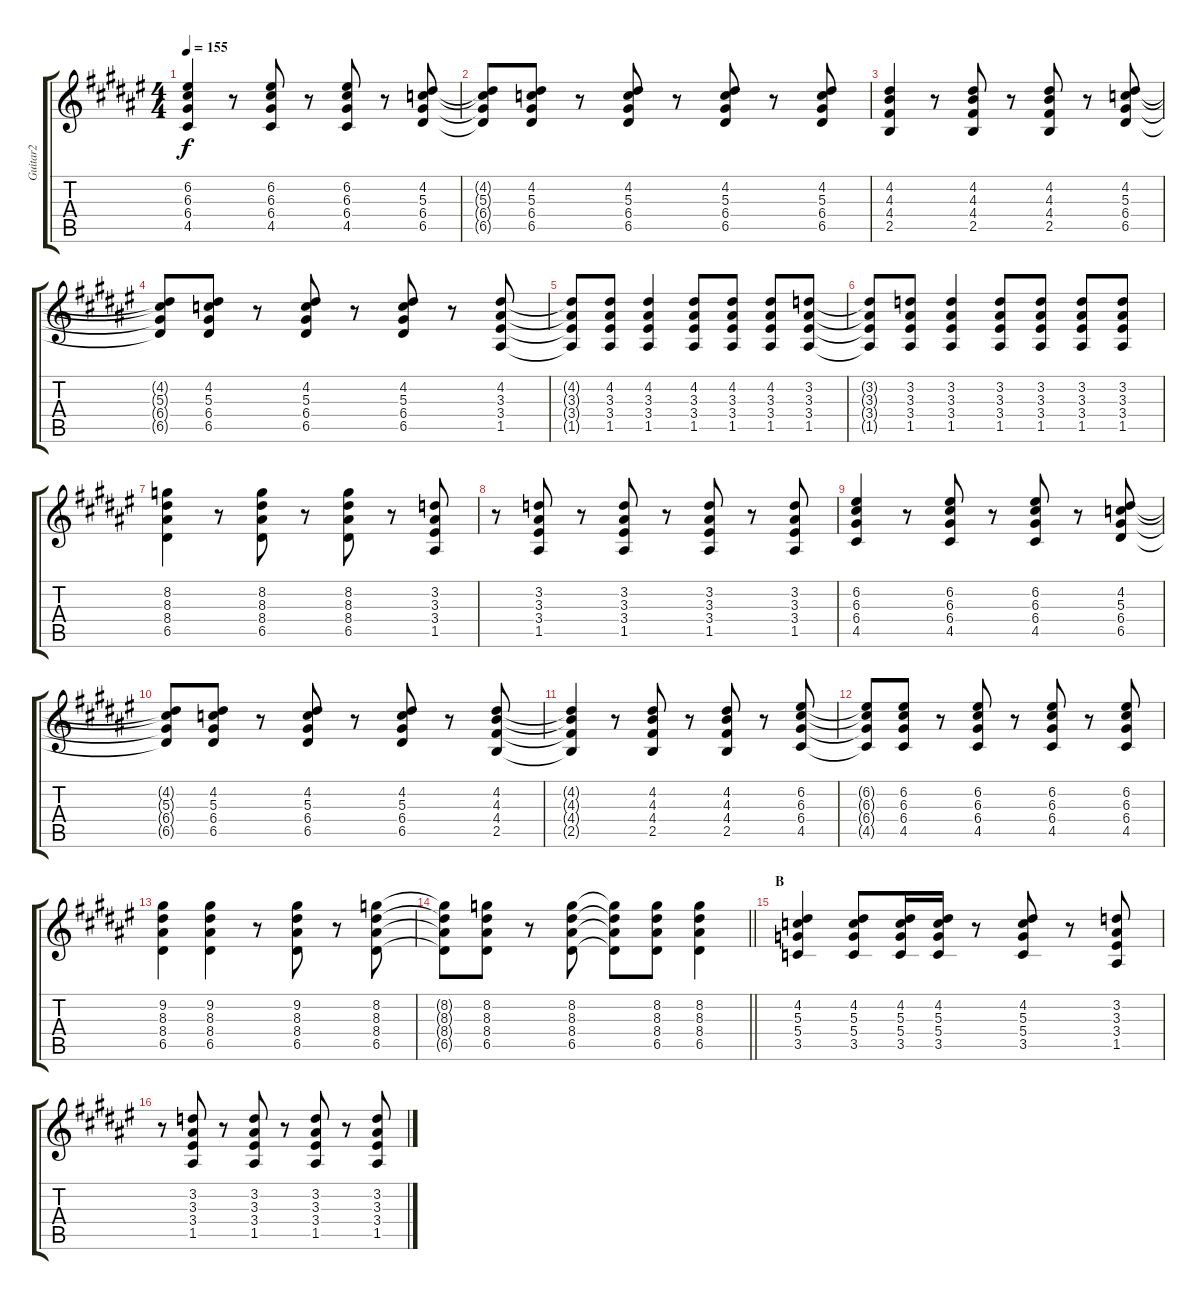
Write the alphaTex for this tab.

\track ("Guitar2" "Guitar2") {instrument acousticguitarsteel}
\staff {score tabs}
\tuning (E4 B3 G3 D3 A2 E2) {hide}
\ts (4 4)
\tempo 155
\clef g2
\ks f#
(6.2 6.3 6.4 4.5).4{dy f} r.8 (6.2 6.3 6.4 4.5).8 r.8 (6.2 6.3 6.4 4.5).8 r.8 (4.2 5.3 6.4 6.5).8 |
(4.2{t} 5.3{t} 6.4{t} 6.5{t}).8 (4.2 5.3 6.4 6.5).8 r.8 (4.2 5.3 6.4 6.5).8 r.8 (4.2 5.3 6.4 6.5).8 r.8 (4.2 5.3 6.4 6.5).8 |
(4.2 4.3 4.4 2.5).4 r.8 (4.2 4.3 4.4 2.5).8 r.8 (4.2 4.3 4.4 2.5).8 r.8 (4.2 5.3 6.4 6.5).8 |
(4.2{t} 5.3{t} 6.4{t} 6.5{t}).8 (4.2 5.3 6.4 6.5).8 r.8 (4.2 5.3 6.4 6.5).8 r.8 (4.2 5.3 6.4 6.5).8 r.8 (4.2 3.3 3.4 1.5).8 |
(4.2{t} 3.3{t} 3.4{t} 1.5{t}).8 (4.2 3.3 3.4 1.5).8 (4.2 3.3 3.4 1.5).4 (4.2 3.3 3.4 1.5).8 (4.2 3.3 3.4 1.5).8 (4.2 3.3 3.4 1.5).8 (3.2 3.3 3.4 1.5).8 |
(3.2{t} 3.3{t} 3.4{t} 1.5{t}).8 (3.2 3.3 3.4 1.5).8 (3.2 3.3 3.4 1.5).4 (3.2 3.3 3.4 1.5).8 (3.2 3.3 3.4 1.5).8 (3.2 3.3 3.4 1.5).8 (3.2 3.3 3.4 1.5).8 |
(8.2 8.3 8.4 6.5).4 r.8 (8.2 8.3 8.4 6.5).8 r.8 (8.2 8.3 8.4 6.5).8 r.8 (3.2 3.3 3.4 1.5).8 |
r.8 (3.2 3.3 3.4 1.5).8 r.8 (3.2 3.3 3.4 1.5).8 r.8 (3.2 3.3 3.4 1.5).8 r.8 (3.2 3.3 3.4 1.5).8 |
(6.2 6.3 6.4 4.5).4 r.8 (6.2 6.3 6.4 4.5).8 r.8 (6.2 6.3 6.4 4.5).8 r.8 (4.2 5.3 6.4 6.5).8 |
(4.2{t} 5.3{t} 6.4{t} 6.5{t}).8 (4.2 5.3 6.4 6.5).8 r.8 (4.2 5.3 6.4 6.5).8 r.8 (4.2 5.3 6.4 6.5).8 r.8 (4.2 4.3 4.4 2.5).8 |
(4.2{t} 4.3{t} 4.4{t} 2.5{t}).4 r.8 (4.2 4.3 4.4 2.5).8 r.8 (4.2 4.3 4.4 2.5).8 r.8 (6.2 6.3 6.4 4.5).8 |
(6.2{t} 6.3{t} 6.4{t} 4.5{t}).8 (6.2 6.3 6.4 4.5).8 r.8 (6.2 6.3 6.4 4.5).8 r.8 (6.2 6.3 6.4 4.5).8 r.8 (6.2 6.3 6.4 4.5).8 |
(9.2 8.3 8.4 6.5).4 (9.2 8.3 8.4 6.5).4 r.8 (9.2 8.3 8.4 6.5).8 r.8 (8.2 8.3 8.4 6.5).8 |
\barLineRight lightlight
(8.2{t} 8.3{t} 8.4{t} 6.5{t}).8 (8.2 8.3 8.4 6.5).8 r.8 (8.2 8.3 8.4 6.5).8 (8.2{t} 8.3{t} 8.4{t} 6.5{t}).8 (8.2 8.3 8.4 6.5).8 (8.2 8.3 8.4 6.5).4 |
\section ("" "B")
(4.2 5.3 5.4 3.5).4 (4.2 5.3 5.4 3.5).8 (4.2 5.3 5.4 3.5).16 (4.2 5.3 5.4 3.5).16 r.8 (4.2 5.3 5.4 3.5).8 r.8 (3.2 3.3 3.4 1.5).8 |
r.8 (3.2 3.3 3.4 1.5).8 r.8 (3.2 3.3 3.4 1.5).8 r.8 (3.2 3.3 3.4 1.5).8 r.8 (3.2 3.3 3.4 1.5).8
